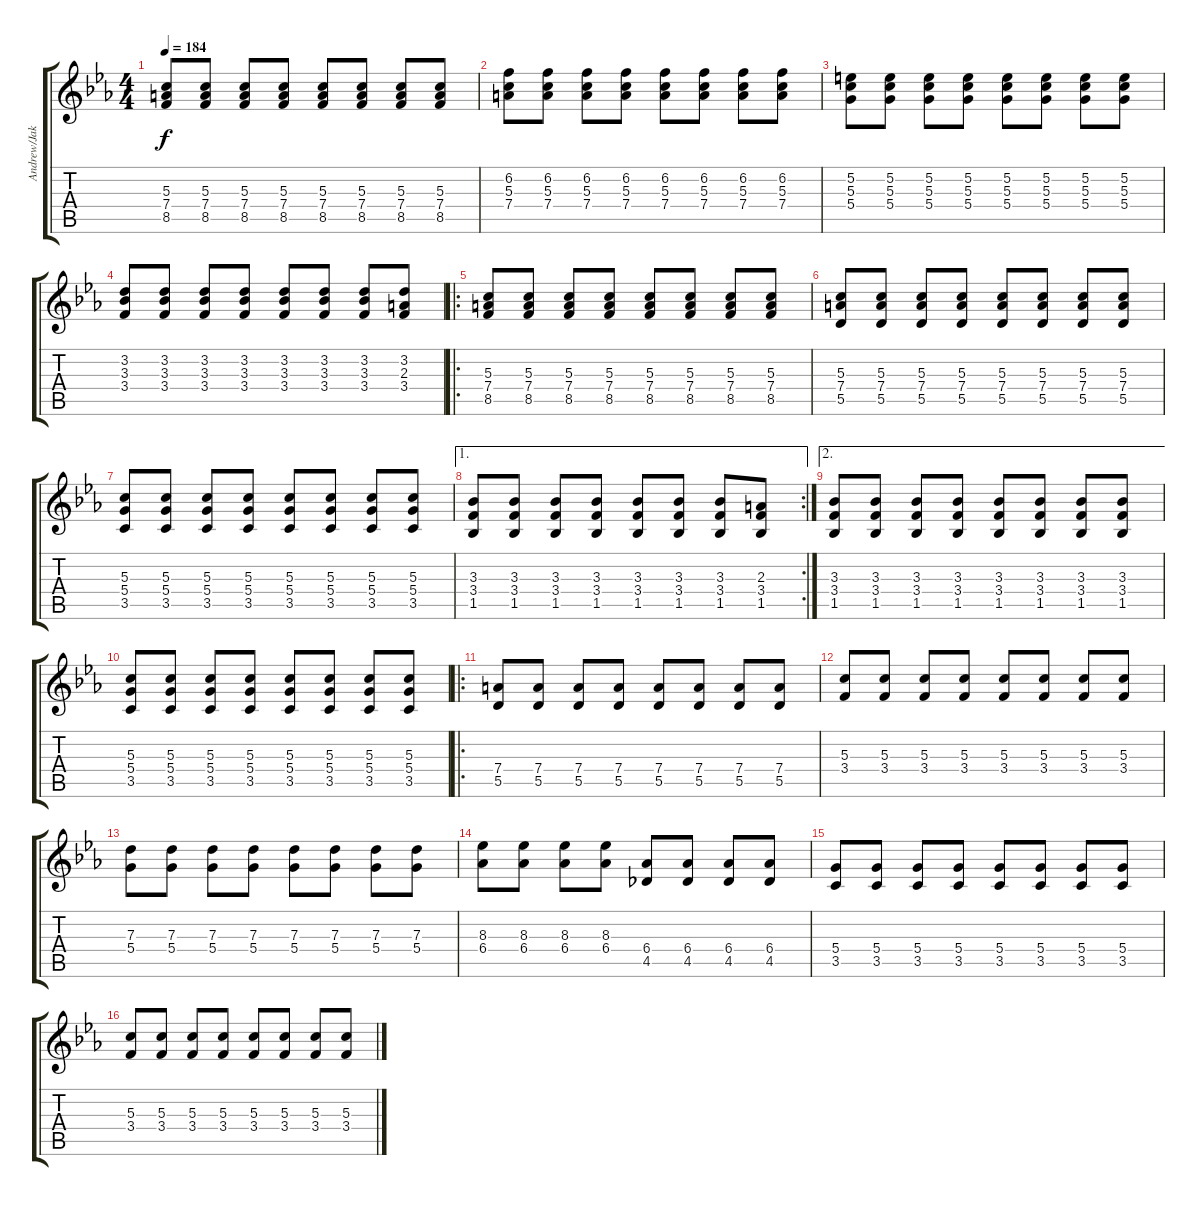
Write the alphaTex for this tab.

\track ("Andrew/Jake" "Andrew/Jak") {instrument overdrivenguitar}
\staff {score tabs}
\tuning (E4 B3 G3 D3 A2 D2) {hide}
\ts (4 4)
\tempo 184
\clef g2
\ks cminor
(5.3 7.4 8.5).8{dy f} (5.3 7.4 8.5).8 (5.3 7.4 8.5).8 (5.3 7.4 8.5).8 (5.3 7.4 8.5).8 (5.3 7.4 8.5).8 (5.3 7.4 8.5).8 (5.3 7.4 8.5).8 |
(6.2 5.3 7.4).8 (6.2 5.3 7.4).8 (6.2 5.3 7.4).8 (6.2 5.3 7.4).8 (6.2 5.3 7.4).8 (6.2 5.3 7.4).8 (6.2 5.3 7.4).8 (6.2 5.3 7.4).8 |
(5.2 5.3 5.4).8 (5.2 5.3 5.4).8 (5.2 5.3 5.4).8 (5.2 5.3 5.4).8 (5.2 5.3 5.4).8 (5.2 5.3 5.4).8 (5.2 5.3 5.4).8 (5.2 5.3 5.4).8 |
(3.2 3.3 3.4).8 (3.2 3.3 3.4).8 (3.2 3.3 3.4).8 (3.2 3.3 3.4).8 (3.2 3.3 3.4).8 (3.2 3.3 3.4).8 (3.2 3.3 3.4).8 (3.2 2.3 3.4).8 |
\ro
(5.3 7.4 8.5).8 (5.3 7.4 8.5).8 (5.3 7.4 8.5).8 (5.3 7.4 8.5).8 (5.3 7.4 8.5).8 (5.3 7.4 8.5).8 (5.3 7.4 8.5).8 (5.3 7.4 8.5).8 |
(5.3 7.4 5.5).8 (5.3 7.4 5.5).8 (5.3 7.4 5.5).8 (5.3 7.4 5.5).8 (5.3 7.4 5.5).8 (5.3 7.4 5.5).8 (5.3 7.4 5.5).8 (5.3 7.4 5.5).8 |
(5.3 5.4 3.5).8 (5.3 5.4 3.5).8 (5.3 5.4 3.5).8 (5.3 5.4 3.5).8 (5.3 5.4 3.5).8 (5.3 5.4 3.5).8 (5.3 5.4 3.5).8 (5.3 5.4 3.5).8 |
\ae 1
\rc 2
(3.3 3.4 1.5).8 (3.3 3.4 1.5).8 (3.3 3.4 1.5).8 (3.3 3.4 1.5).8 (3.3 3.4 1.5).8 (3.3 3.4 1.5).8 (3.3 3.4 1.5).8 (2.3 3.4 1.5).8 |
\ae 2
(3.3 3.4 1.5).8 (3.3 3.4 1.5).8 (3.3 3.4 1.5).8 (3.3 3.4 1.5).8 (3.3 3.4 1.5).8 (3.3 3.4 1.5).8 (3.3 3.4 1.5).8 (3.3 3.4 1.5).8 |
(5.3 5.4 3.5).8 (5.3 5.4 3.5).8 (5.3 5.4 3.5).8 (5.3 5.4 3.5).8 (5.3 5.4 3.5).8 (5.3 5.4 3.5).8 (5.3 5.4 3.5).8 (5.3 5.4 3.5).8 |
\ro
(7.4 5.5).8 (7.4 5.5).8 (7.4 5.5).8 (7.4 5.5).8 (7.4 5.5).8 (7.4 5.5).8 (7.4 5.5).8 (7.4 5.5).8 |
(5.3 3.4).8 (5.3 3.4).8 (5.3 3.4).8 (5.3 3.4).8 (5.3 3.4).8 (5.3 3.4).8 (5.3 3.4).8 (5.3 3.4).8 |
(7.3 5.4).8 (7.3 5.4).8 (7.3 5.4).8 (7.3 5.4).8 (7.3 5.4).8 (7.3 5.4).8 (7.3 5.4).8 (7.3 5.4).8 |
(8.3 6.4).8 (8.3 6.4).8 (8.3 6.4).8 (8.3 6.4).8 (6.4 4.5).8 (6.4 4.5).8 (6.4 4.5).8 (6.4 4.5).8 |
(5.4 3.5).8 (5.4 3.5).8 (5.4 3.5).8 (5.4 3.5).8 (5.4 3.5).8 (5.4 3.5).8 (5.4 3.5).8 (5.4 3.5).8 |
(5.3 3.4).8 (5.3 3.4).8 (5.3 3.4).8 (5.3 3.4).8 (5.3 3.4).8 (5.3 3.4).8 (5.3 3.4).8 (5.3 3.4).8
